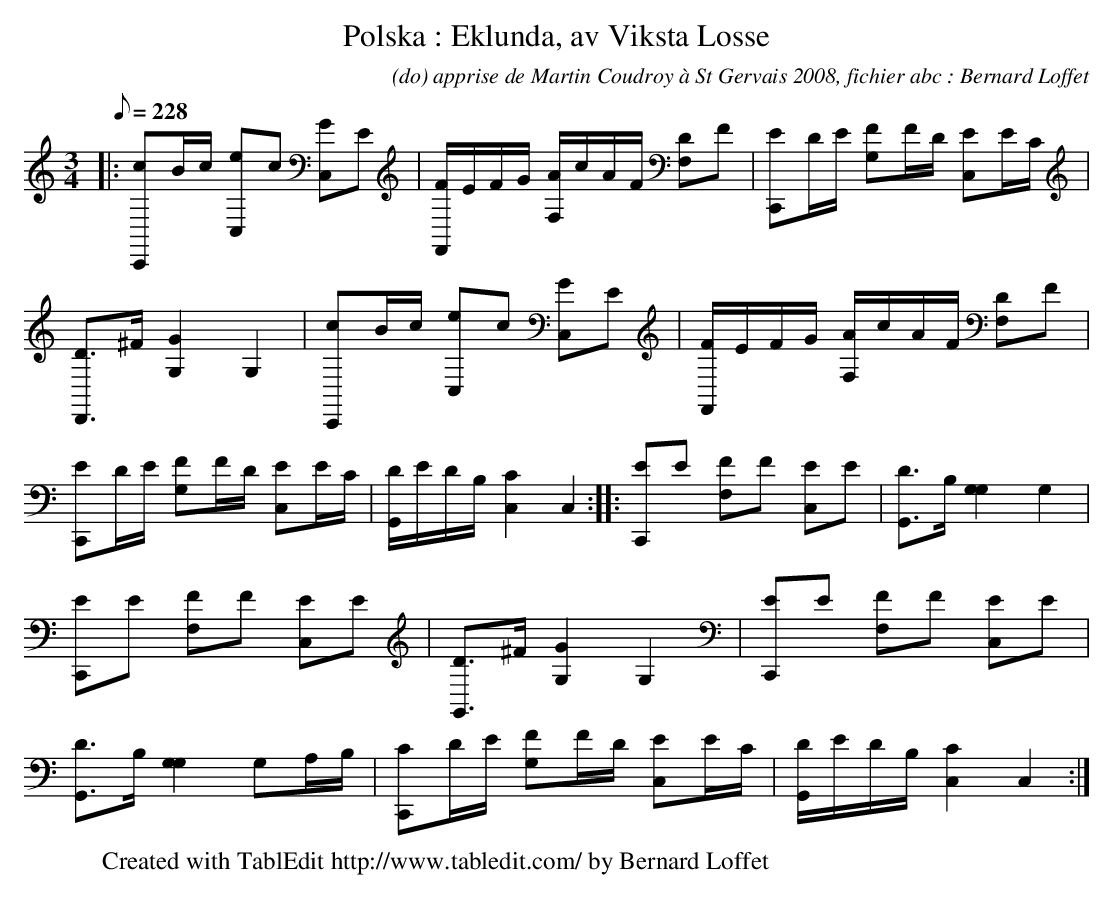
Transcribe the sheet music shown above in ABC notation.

X:1
T:Polska : Eklunda, av Viksta Losse
C:(do) apprise de Martin Coudroy à St Gervais 2008, fichier abc : Bernard Loffet
L:1/8
Q:228
M:3/4
K:C
|: [cC,,]B/c/ [eC,]c [GC,]E | [F/F,,/]E/F/G/ [A/F,/]c/A/F/ [DF,]F | [EC,,]D/E/ [FG,]F/D/ [EC,]E/C/ | \
 [D3/2D,,3/2]^F/ [G2G,2] G,2 | [cC,,]B/c/ [eC,]c [GC,]E | [F/F,,/]E/F/G/ [A/F,/]c/A/F/ [DF,]F | [EC,,]D/E/ [FG,]F/D/ [EC,]E/C/ | \
 [D/G,,/]E/D/B,/ [C2C,2] C,2 :|: [EC,,]E [FF,]F [EC,]E | [D3/2G,,3/2]B,/ [G,2G,2] G,2 | [EC,,]E [FF,]F [EC,]E | \
 [D3/2G,,3/2]^F/ [G2G,2] G,2 | [EC,,]E [FF,]F [EC,]E | [D3/2G,,3/2]B,/ [G,2G,2] G,A,/B,/ | [CC,,]D/E/ [FG,]F/D/ [EC,]E/C/ | \
 [D/G,,/]E/D/B,/ [C2C,2] C,2 :| \
W:Created with TablEdit http://www.tabledit.com/ by Bernard Loffet
